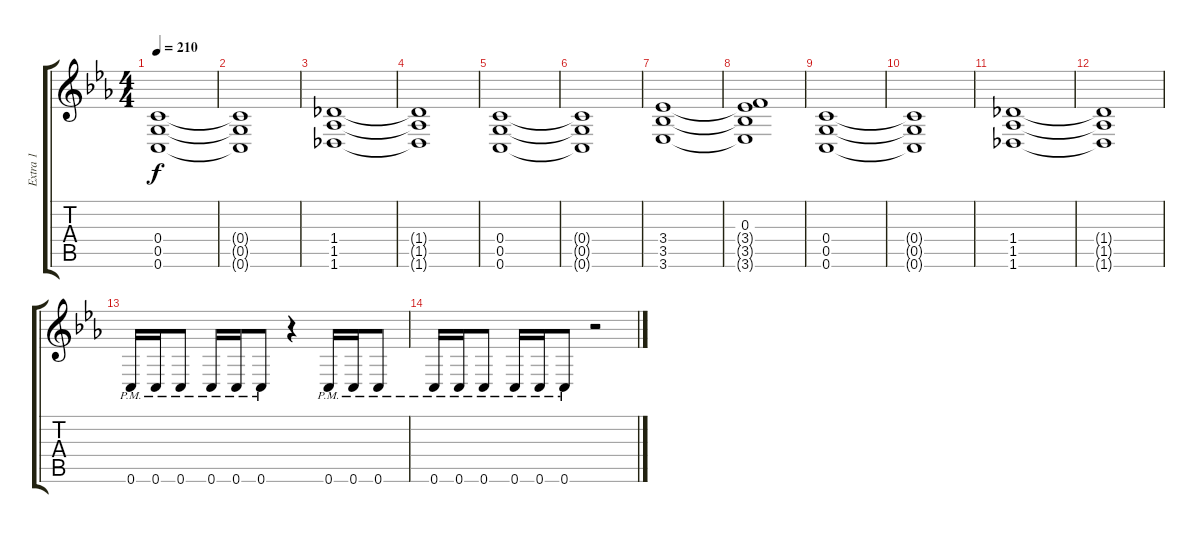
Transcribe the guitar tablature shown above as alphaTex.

\track ("Extra 1" "Extra 1") {instrument overdrivenguitar}
\staff {score tabs}
\tuning (D4 A3 F3 C3 G2 C2) {hide}
\ts (4 4)
\tempo 210
\clef g2
\ks cminor
(0.4 0.5 0.6).1{dy f} |
(0.4{t} 0.5{t} 0.6{t}).1 |
(1.4 1.5 1.6).1 |
(1.4{t} 1.5{t} 1.6{t}).1 |
(0.4 0.5 0.6).1 |
(0.4{t} 0.5{t} 0.6{t}).1 |
(3.4 3.5 3.6).1 |
(0.3 3.4{t} 3.5{t} 3.6{t}).1 |
(0.4 0.5 0.6).1 |
(0.4{t} 0.5{t} 0.6{t}).1 |
(1.4 1.5 1.6).1 |
(1.4{t} 1.5{t} 1.6{t}).1 |
0.6{pm}.16 0.6{pm}.16 0.6{pm}.8 0.6{pm}.16 0.6{pm}.16 0.6{pm}.8 r.4 0.6{pm}.16 0.6{pm}.16 0.6{pm}.8 |
0.6{pm}.16 0.6{pm}.16 0.6{pm}.8 0.6{pm}.16 0.6{pm}.16 0.6{pm}.8 r.2
